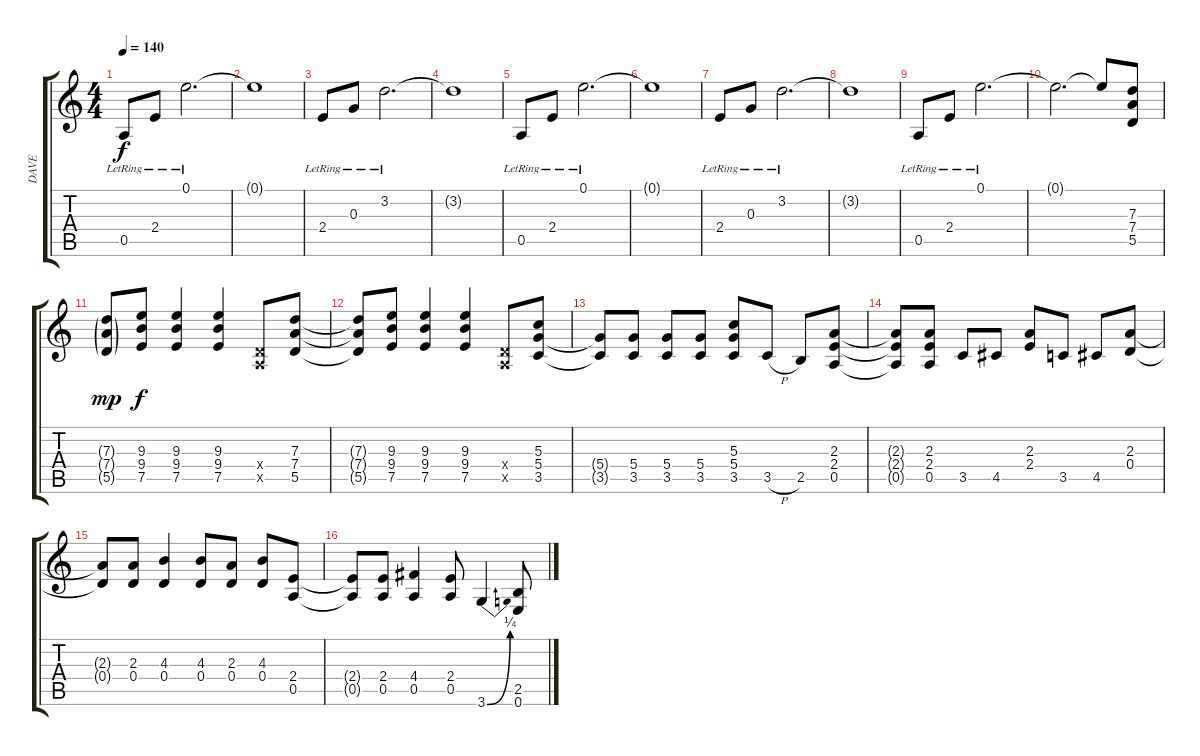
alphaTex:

\track ("DAVE" "DAVE") {instrument overdrivenguitar}
\staff {score tabs}
\tuning (E4 B3 G3 D3 A2 E2) {hide}
\ts (4 4)
\tempo 140
\clef g2
\ks c
0.5{lr}.8{dy f} 2.4{lr}.8 0.1{lr}.2{d} |
0.1{t}.1 |
2.4{lr}.8 0.3{lr}.8 3.2{lr}.2{d} |
3.2{t}.1 |
0.5{lr}.8 2.4{lr}.8 0.1{lr}.2{d} |
0.1{t}.1 |
2.4{lr}.8 0.3{lr}.8 3.2{lr}.2{d} |
3.2{t}.1 |
0.5{lr}.8 2.4{lr}.8 0.1{lr}.2{d} |
0.1{t}.2{d} 0.1{t}.8 (7.3 7.4 5.5).8 |
(7.3{g} 7.4{g} 5.5{g}).8{dy mp} (9.3 9.4 7.5).8{dy f} (9.3 9.4 7.5).4 (9.3 9.4 7.5).4 (0.4{x} 0.5{x}).8 (7.3 7.4 5.5).8 |
(7.3{t} 7.4{t} 5.5{t}).8 (9.3 9.4 7.5).8 (9.3 9.4 7.5).4 (9.3 9.4 7.5).4 (0.4{x} 0.5{x}).8 (5.3 5.4 3.5).8 |
(5.4{t} 3.5{t}).8 (5.4 3.5).8 (5.4 3.5).8 (5.4 3.5).8 (5.3 5.4 3.5).8 3.5{h}.8 2.5.8 (2.3 2.4 0.5).8 |
(2.3{t} 2.4{t} 0.5{t}).8 (2.3 2.4 0.5).8 3.5.8 4.5.8 (2.3 2.4).8 3.5.8 4.5.8 (2.3 0.4).8 |
(2.3{t} 0.4{t}).8 (2.3 0.4).8 (4.3 0.4).4 (4.3 0.4).8 (2.3 0.4).8 (4.3 0.4).8 (2.4 0.5).8 |
(2.4{t} 0.5{t}).8 (2.4 0.5).8 (4.4 0.5).4 (2.4 0.5).8 3.6{be (bend 0 0 60 1)}.4 (2.5 0.6).8
